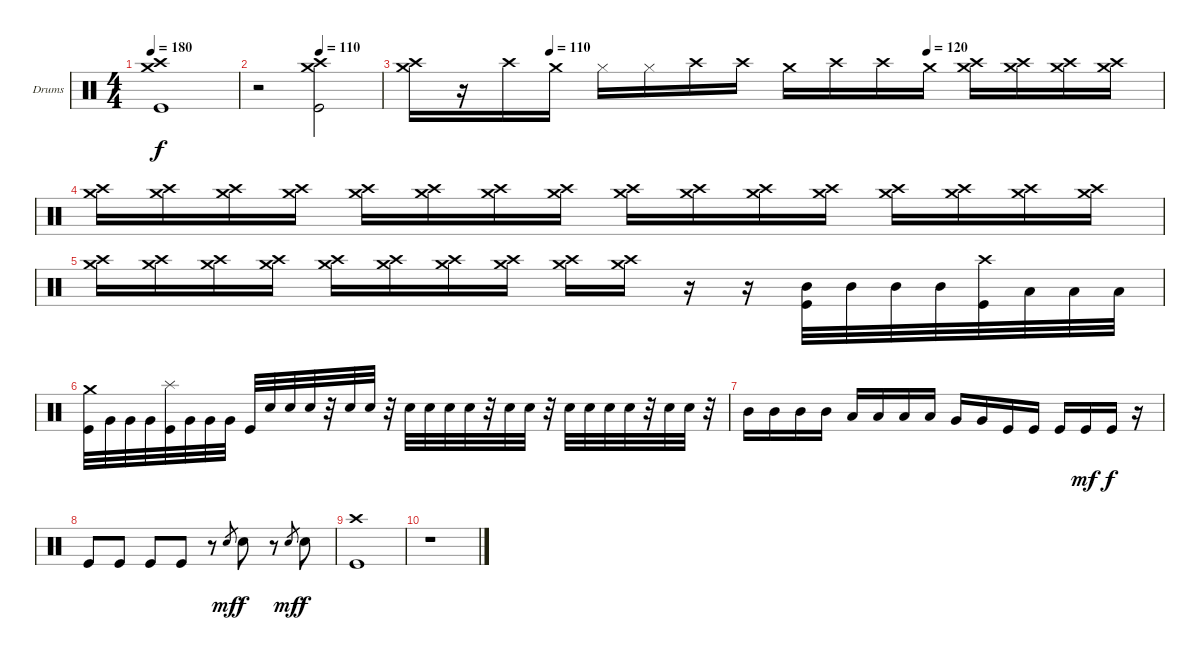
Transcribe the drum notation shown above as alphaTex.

\bracketExtendMode groupsimilarinstruments
\firstSystemTrackNameOrientation horizontal
\otherSystemsTrackNameOrientation horizontal
\track ("Drumkit" "Drums") {instrument percussion}
\staff {score}
\articulation defaults
\ts (4 4)
\tempo 180
\clef neutral
\ks c
("Crash high (hit)" "Crash medium (hit)" "Kick (hit)").1{dy f} |
\tempo (110 0.5)
r.2 ("Crash high (hit)" "Crash medium (hit)" "Kick (hit)").2 |
\tempo (110 0.1875)
\tempo (120 0.6875)
("Crash high (hit)" "Crash medium (hit)").16 r.16 "Crash high (hit)".16 "Crash medium (hit)".16 "Hi-Hat (closed)".16 "Hi-Hat (closed)".16 "Crash high (hit)".16 "Crash high (hit)".16 "Crash medium (hit)".16 "Crash high (hit)".16 "Crash high (hit)".16 "Crash medium (hit)".16 ("Crash high (hit)" "Crash medium (hit)").16 ("Crash high (hit)" "Crash medium (hit)").16 ("Crash high (hit)" "Crash medium (hit)").16 ("Crash high (hit)" "Crash medium (hit)").16 |
("Crash high (hit)" "Crash medium (hit)").16 ("Crash high (hit)" "Crash medium (hit)").16 ("Crash high (hit)" "Crash medium (hit)").16 ("Crash high (hit)" "Crash medium (hit)").16 ("Crash high (hit)" "Crash medium (hit)").16 ("Crash high (hit)" "Crash medium (hit)").16 ("Crash high (hit)" "Crash medium (hit)").16 ("Crash high (hit)" "Crash medium (hit)").16 ("Crash high (hit)" "Crash medium (hit)").16 ("Crash high (hit)" "Crash medium (hit)").16 ("Crash high (hit)" "Crash medium (hit)").16 ("Crash high (hit)" "Crash medium (hit)").16 ("Crash high (hit)" "Crash medium (hit)").16 ("Crash high (hit)" "Crash medium (hit)").16 ("Crash high (hit)" "Crash medium (hit)").16 ("Crash high (hit)" "Crash medium (hit)").16 |
("Crash high (hit)" "Crash medium (hit)").16 ("Crash high (hit)" "Crash medium (hit)").16 ("Crash high (hit)" "Crash medium (hit)").16 ("Crash high (hit)" "Crash medium (hit)").16 ("Crash high (hit)" "Crash medium (hit)").16 ("Crash high (hit)" "Crash medium (hit)").16 ("Crash high (hit)" "Crash medium (hit)").16 ("Crash high (hit)" "Crash medium (hit)").16 ("Crash high (hit)" "Crash medium (hit)").16 ("Crash high (hit)" "Crash medium (hit)").16 r.16 r.16 ("Mid Tom (hit)" "Kick (hit)").32 "Mid Tom (hit)".32 "Mid Tom (hit)".32 "Mid Tom (hit)".32 ("Crash high (hit)" "Kick (hit)").32 "Low Tom (hit)".32 "Low Tom (hit)".32 "Low Tom (hit)".32 |
("Crash medium (hit)" "Kick (hit)").32 "Very Low Tom (hit)".32 "Very Low Tom (hit)".32 "Very Low Tom (hit)".32 ("Splash (hit)" "Kick (hit)").32 "Very Low Tom (hit)".32 "Very Low Tom (hit)".32 "Very Low Tom (hit)".32 "Kick (hit)".32 "Snare (hit) 2".32 "Snare (hit) 2".32 "Snare (hit) 2".32 r.32 "Snare (hit) 2".32 "Snare (hit) 2".32 r.32 "Snare (hit) 2".32 "Snare (hit) 2".32 "Snare (hit) 2".32 "Snare (hit) 2".32 r.32 "Snare (hit) 2".32 "Snare (hit) 2".32 r.32 "Snare (hit) 2".32 "Snare (hit) 2".32 "Snare (hit) 2".32 "Snare (hit) 2".32 r.32 "Snare (hit) 2".32 "Snare (hit) 2".32 r.32 |
"Mid Tom (hit)".16 "Mid Tom (hit)".16 "Mid Tom (hit)".16 "Mid Tom (hit)".16 "Low Tom (hit)".16 "Low Tom (hit)".16 "Low Tom (hit)".16 "Low Tom (hit)".16 "Very Low Tom (hit)".16 "Very Low Tom (hit)".16 "Kick (hit)".16 "Kick (hit)".16 "Kick (hit)".16 "Kick (hit)".16{dy mf} "Kick (hit)".16{dy f} r.16 |
"Kick (hit)".8 "Kick (hit)".8 "Kick (hit)".8 "Kick (hit)".8 r.8 "Snare (hit) 2".8{gr dy mf} "Snare (hit) 2".8{dy f} r.8 "Snare (hit) 2".8{gr dy mf} "Snare (hit) 2".8{dy f} |
("Crash high (hit)" "Kick (hit)").1 |
r.1
